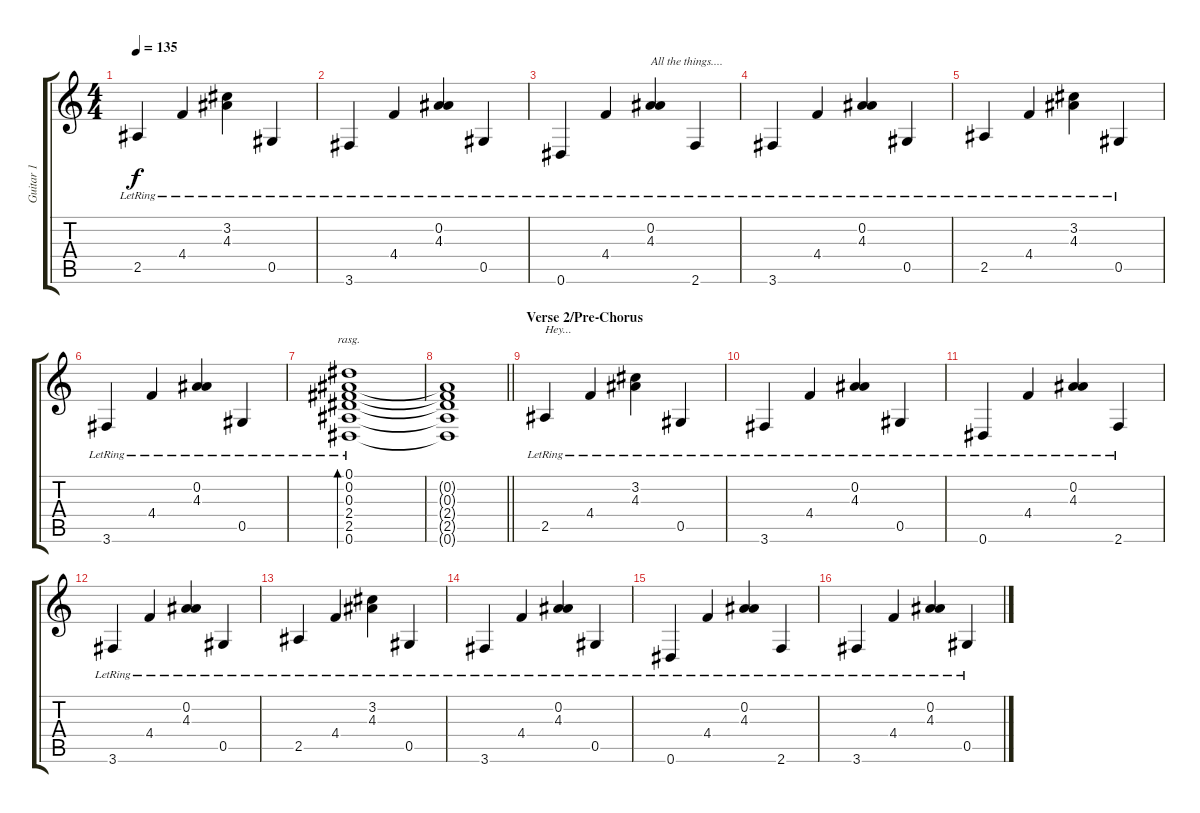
\track ("Guitar 1" "Guitar 1") {instrument electricguitarjazz}
\staff {score tabs}
\tuning (Eb4 Bb3 Gb3 Db3 Ab2 Eb2) {hide}
\ts (4 4)
\tempo 135
\clef g2
\ks c
2.5{lr}.4{dy f} 4.4{lr}.4 (3.2{lr} 4.3{lr}).4 0.5{lr}.4 |
3.6{lr}.4 4.4{lr}.4 (0.2{lr} 4.3{lr}).4 0.5{lr}.4 |
0.6{lr}.4 4.4{lr}.4 (0.2{lr} 4.3{lr}).4{txt "All the things...."} 2.6{lr}.4 |
3.6{lr}.4 4.4{lr}.4 (0.2{lr} 4.3{lr}).4 0.5{lr}.4 |
2.5{lr}.4 4.4{lr}.4 (3.2{lr} 4.3{lr}).4 0.5{lr}.4 |
3.6{lr}.4 4.4{lr}.4 (0.2{lr} 4.3{lr}).4 0.5{lr}.4 |
(0.1{lr} 0.2{lr} 0.3{lr} 2.4{lr} 2.5{lr} 0.6{lr}).1{bd 240 rasg ii} |
\barLineRight lightlight
(0.2{t} 0.3{t} 2.4{t} 2.5{t} 0.6{t}).1 |
\section ("" "Verse 2/Pre-Chorus")
2.5{lr}.4{txt "Hey..."} 4.4{lr}.4 (3.2{lr} 4.3{lr}).4 0.5{lr}.4 |
3.6{lr}.4 4.4{lr}.4 (0.2{lr} 4.3{lr}).4 0.5{lr}.4 |
0.6{lr}.4 4.4{lr}.4 (0.2{lr} 4.3{lr}).4 2.6{lr}.4 |
3.6{lr}.4 4.4{lr}.4 (0.2{lr} 4.3{lr}).4 0.5{lr}.4 |
2.5{lr}.4 4.4{lr}.4 (3.2{lr} 4.3{lr}).4 0.5{lr}.4 |
3.6{lr}.4 4.4{lr}.4 (0.2{lr} 4.3{lr}).4 0.5{lr}.4 |
0.6{lr}.4 4.4{lr}.4 (0.2{lr} 4.3{lr}).4 2.6{lr}.4 |
3.6{lr}.4 4.4{lr}.4 (0.2{lr} 4.3{lr}).4 0.5{lr}.4
